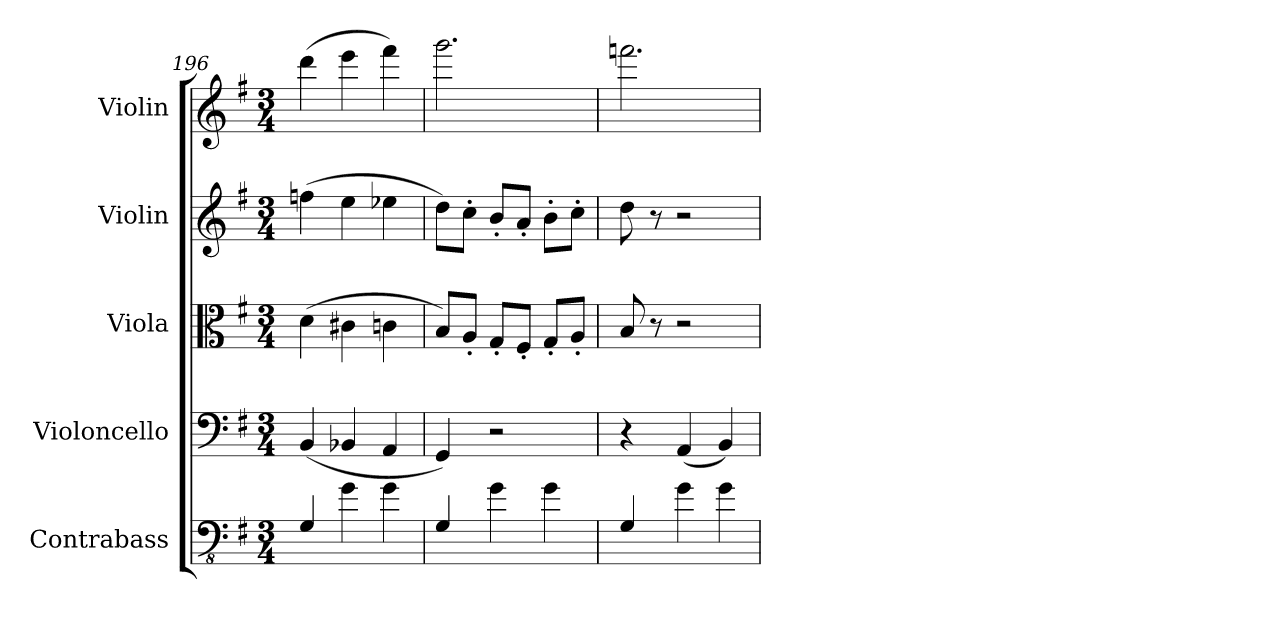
**kern	**kern	**kern	**kern	**kern
*part5	*part4	*part3	*part2	*part1
*staff5	*staff4	*staff3	*staff2	*staff1
*I"Contrabass	*I"Violoncello	*I"Viola	*I"Violin	*I"Violin
*I'Cb.	*I'Vc.	*I'Vla.	*I'Vln.	*I'Vln.
*clefFv4	*clefF4	*clefC3	*clefG2	*clefG2
*ITrd7c12	*	*	*	*
*k[f#]	*k[f#]	*k[f#]	*k[f#]	*k[f#]
*M3/4	*M3/4	*M3/4	*M3/4	*M3/4
=196	=196	=196	=196	=196
4GGG/	(4BB/	(4d\	(4ffn\	(4ddd\
4GG\	4BB-X/	4c#X\	4ee\	4eee\
4GG\	4AA/	4cn\	4ee-X\	4fff#\)
!!LO:PB:g=z
=197	=197	=197	=197	=197
4GGG/	4GG/)	8B/L)	8dd\L)	2.ggg\
.	.	8A'/J	8cc'\J	.
4GG\	2r	8G'/L	8b'/L	.
.	.	8F#'/J	8a'/J	.
4GG\	.	8G'/L	8b'\L	.
.	.	8A'/J	8cc'\J	.
=198	=198	=198	=198	=198
4GGG/	4r	8B/	8dd\	2.fffn\
.	.	8r	8r	.
4GG\	(4AA/	2r	2r	.
4GG\	4BB/)	.	.	.
=	=	=	=	=
*-	*-	*-	*-	*-
